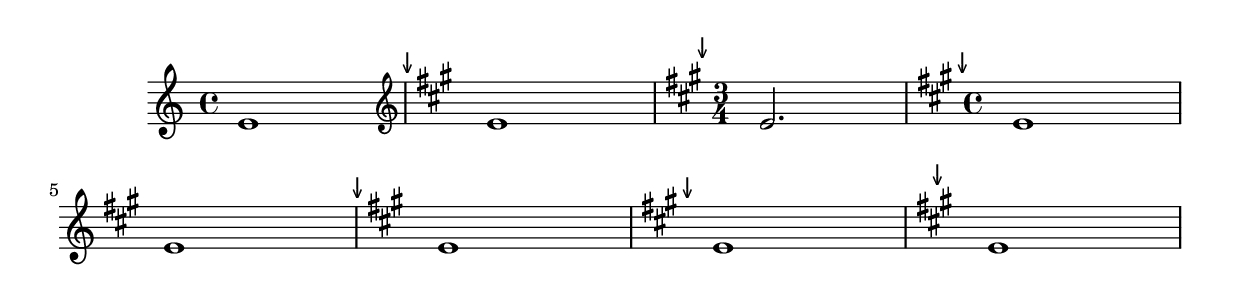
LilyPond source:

%% Do not edit this file; it is auto-generated from LSR http://lsr.dsi.unimi.it
%% This file is in the public domain.
\version "2.13.1"

\header {
  lsrtags = "text"

%% Translation of GIT committish: 00e3a8264e138ad61b4f115a173190d5e9dc7533
  texidoces = "
Si están especificadas, las marcas de texto se pueden alinear con
objetos de notación distintos a las líneas divisorias.  Entre estos
objetos se encuentran @code{ambitus}, @code{breathing-sign},
@code{clef}, @code{custos}, @code{staff-bar}, @code{left-edge},
@code{key-cancellation}, @code{key-signature} y @code{time-signature}.

En estos casos, las marcas de texto se centran horizontalmente sobre
el objeto, aunque esto se puede cambiar, como se muestra en la segunda
línea de este ejemplo (en una partitura con varios pentagramas, se
debe hacer este ajuste para todos los pentagramas).

"
  doctitlees = "Alinear marcas con varios objetos de notación"

%% Translation of GIT committish: 0364058d18eb91836302a567c18289209d6e9706
  texidocde = "
Wenn angegeben, können Textzeichen auch an anderen Objekten als Taktstrichen
ausgerichtet werden.  Zu diesen Objekten gehören @code{ambitus},
@code{breathing-sign}, @code{clef}, @code{custos}, @code{staff-bar},
@code{left-edge}, @code{key-cancellation}, @code{key-signature} und
@code{time-signature}.

In diesem Fall werden die Zeichen horizontal über dem Objekt zentriert.
Diese Ausrichtung kann auch geändert werden, wie die zweite Zeile
des Beispiels zeigt.  In einer Partitur mit vielen Systemen sollte
diese Einstellung für alle Systeme gemacht werden.

"

  doctitlede = "Zeichen an verschiedenen Notationsobjekten ausrichten"

  texidoc = "
If specified, text marks may be aligned with notation objects other
than bar lines.  These objects include @code{ambitus},
@code{breathing-sign}, @code{clef}, @code{custos}, @code{staff-bar},
@code{left-edge}, @code{key-cancellation}, @code{key-signature}, and
@code{time-signature}.



In such cases, text marks will be horizontally centered above the
object. However this can be changed, as demonstrated on the second line
of this example (in a score with multiple staves, this setting should
be done for all the staves).



"
  doctitle = "Aligning marks with various notation objects"
} % begin verbatim

\relative c' {
  e1
  
  % the RehearsalMark will be centered above the Clef
  \override Score.RehearsalMark #'break-align-symbols = #'(clef)
  \key a \major
  \clef treble
  \mark "↓"
  e1
  
  % the RehearsalMark will be centered above the TimeSignature
  \override Score.RehearsalMark #'break-align-symbols = #'(time-signature)
  \key a \major
  \clef treble
  \time 3/4
  \mark "↓"
  e2.
  
  % the RehearsalMark will be centered above the KeySignature
  \override Score.RehearsalMark #'break-align-symbols = #'(key-signature)
  \key a \major
  \clef treble
  \time 4/4
  \mark "↓"
  e1

  \break
  e1
  
  % the RehearsalMark will be aligned with the left edge of the KeySignature
  \once \override Score.KeySignature #'break-align-anchor-alignment = #LEFT
  \mark "↓"
  \key a \major
  e1
  
  % the RehearsalMark will be aligned with the right edge of the KeySignature
  \once \override Score.KeySignature #'break-align-anchor-alignment = #RIGHT
  \key a \major
  \mark "↓"
  e1
  
  % the RehearsalMark will be aligned with the left edge of the KeySignature
  % and then shifted right by one unit.
  \once \override Score.KeySignature #'break-align-anchor = #1
  \key a \major
  \mark "↓"
  e1
}
